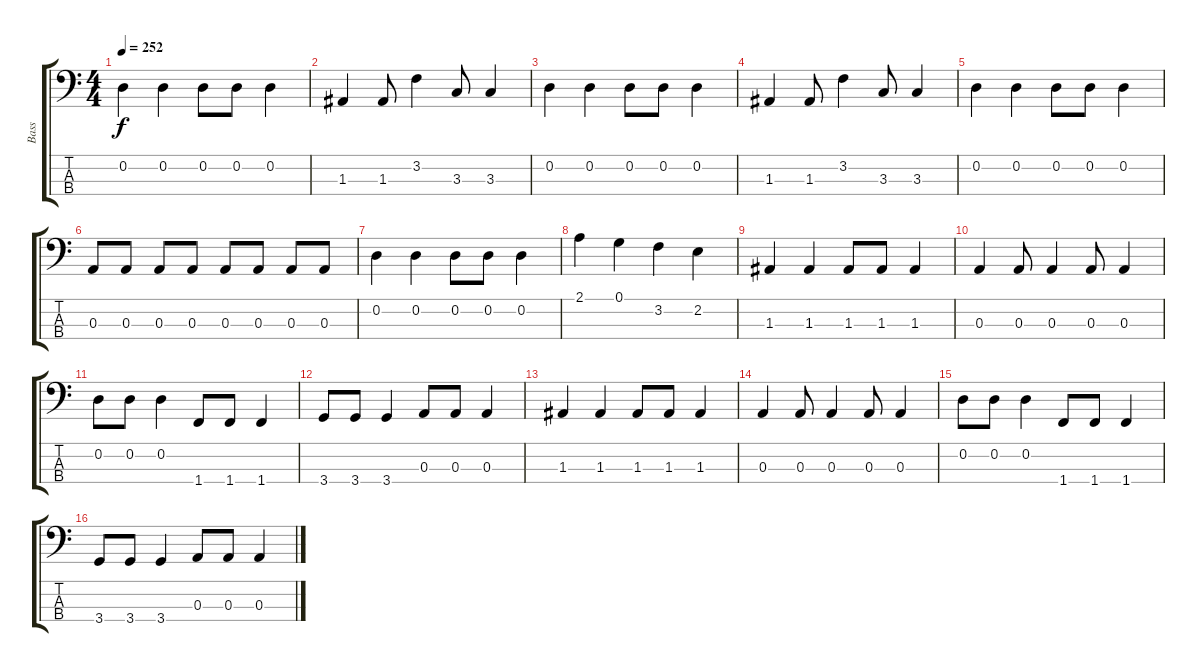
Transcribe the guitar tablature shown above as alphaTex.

\track ("Bass" "Bass") {instrument electricbasspick}
\staff {score tabs}
\tuning (G2 D2 A1 E1) {hide}
\ts (4 4)
\tempo 252
\clef f4
\ks c
0.2.4{dy f} 0.2.4 0.2.8 0.2.8 0.2.4 |
1.3.4 1.3.8 3.2.4 3.3.8 3.3.4 |
0.2.4 0.2.4 0.2.8 0.2.8 0.2.4 |
1.3.4 1.3.8 3.2.4 3.3.8 3.3.4 |
0.2.4 0.2.4 0.2.8 0.2.8 0.2.4 |
0.3.8 0.3.8 0.3.8 0.3.8 0.3.8 0.3.8 0.3.8 0.3.8 |
0.2.4 0.2.4 0.2.8 0.2.8 0.2.4 |
2.1.4 0.1.4 3.2.4 2.2.4 |
1.3.4 1.3.4 1.3.8 1.3.8 1.3.4 |
0.3.4 0.3.8 0.3.4 0.3.8 0.3.4 |
0.2.8 0.2.8 0.2.4 1.4.8 1.4.8 1.4.4 |
3.4.8 3.4.8 3.4.4 0.3.8 0.3.8 0.3.4 |
1.3.4 1.3.4 1.3.8 1.3.8 1.3.4 |
0.3.4 0.3.8 0.3.4 0.3.8 0.3.4 |
0.2.8 0.2.8 0.2.4 1.4.8 1.4.8 1.4.4 |
3.4.8 3.4.8 3.4.4 0.3.8 0.3.8 0.3.4
